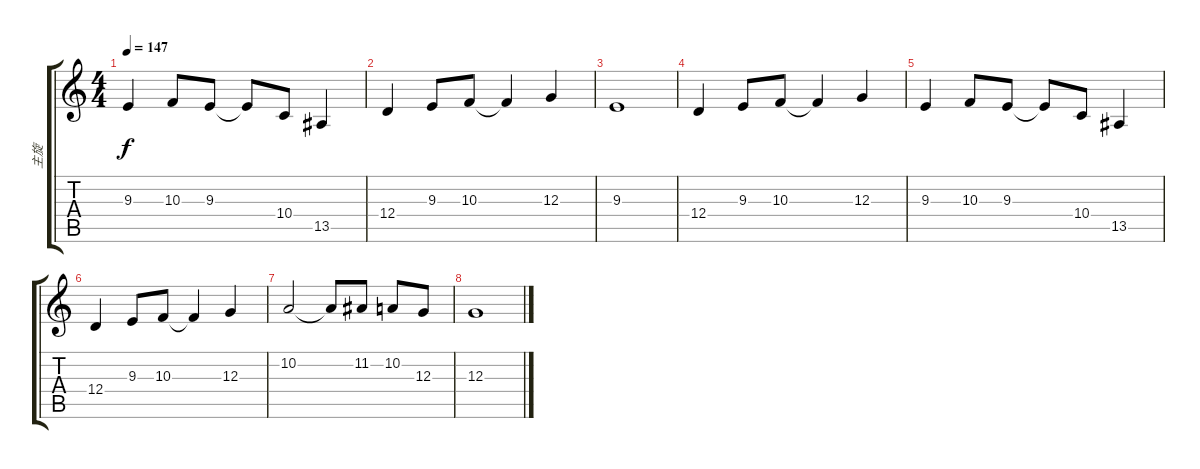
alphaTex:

\track ("主旋" "主旋") {instrument harmonica}
\staff {score tabs}
\tuning (E4 B3 G3 D3 A2 E2) {hide}
\ts (4 4)
\tempo 147
\clef g2
\ks c
9.3.4{dy f} 10.3.8 9.3.8 9.3{t}.8 10.4.8 13.5.4 |
12.4.4 9.3.8 10.3.8 10.3{t}.4 12.3.4 |
9.3.1 |
12.4.4 9.3.8 10.3.8 10.3{t}.4 12.3.4 |
9.3.4 10.3.8 9.3.8 9.3{t}.8 10.4.8 13.5.4 |
12.4.4 9.3.8 10.3.8 10.3{t}.4 12.3.4 |
10.2.2 10.2{t}.8 11.2.8 10.2.8 12.3.8 |
12.3.1
